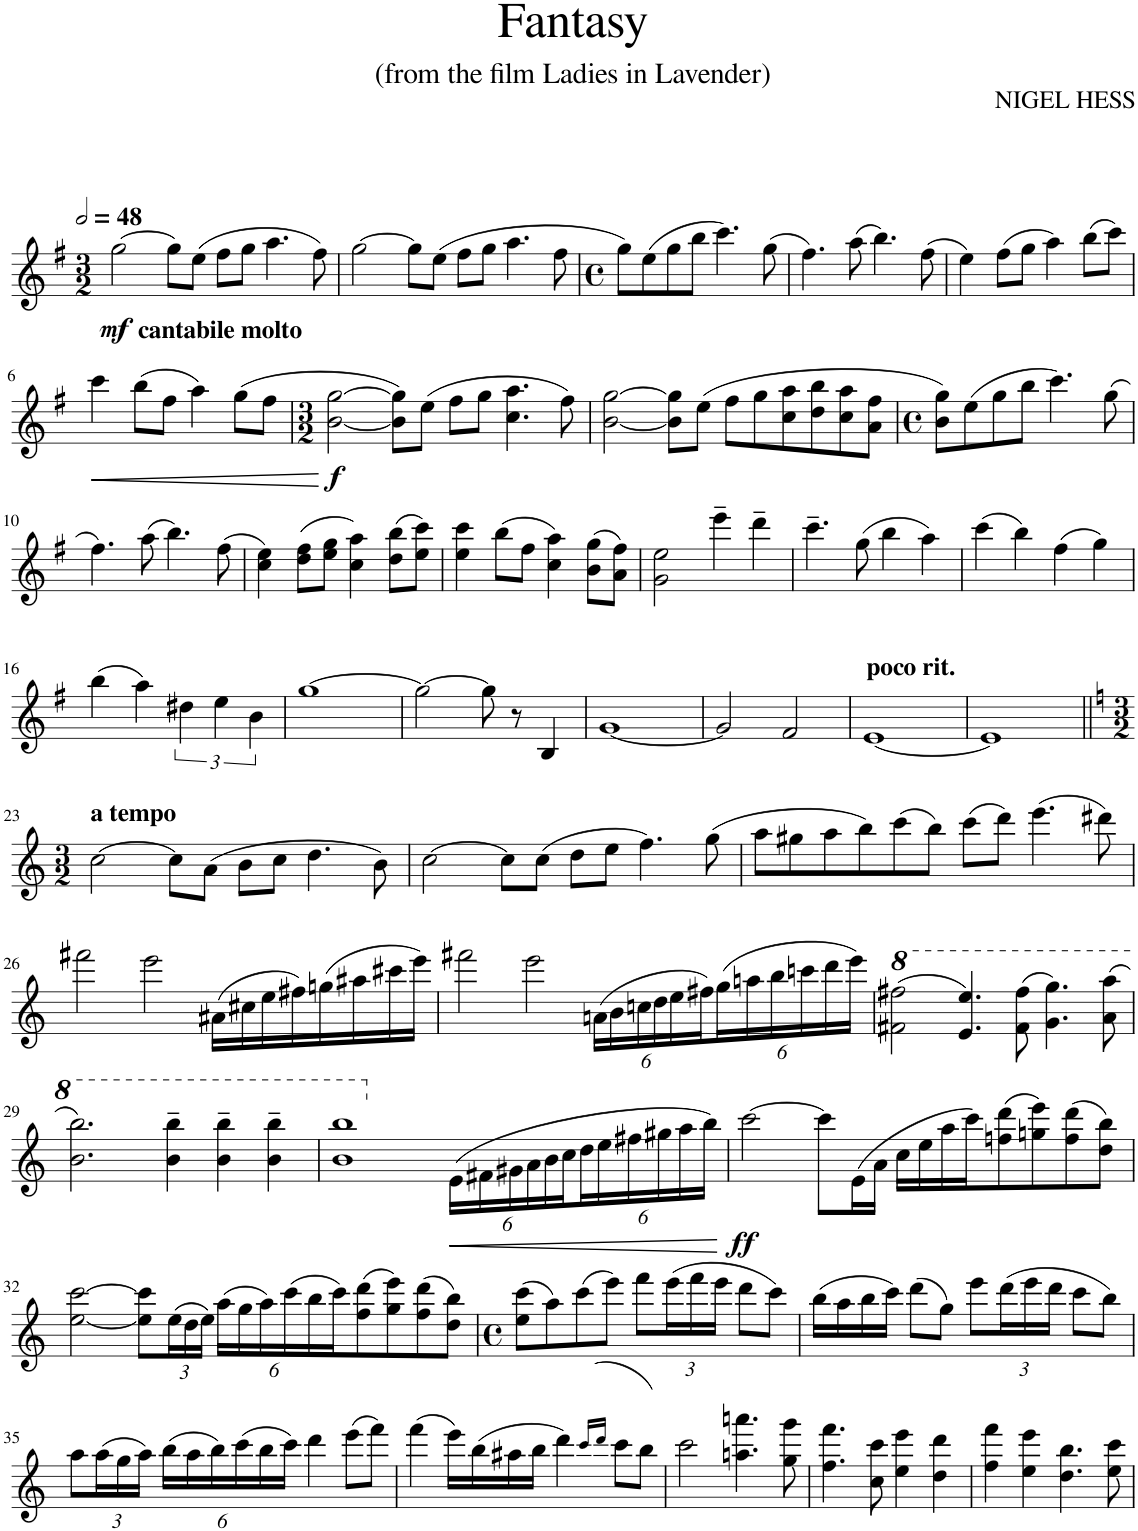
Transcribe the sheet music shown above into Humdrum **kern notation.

**kern	**dynam
*part1	*part1
*staff1	*staff1
*I"小提琴	*
*clefG2	*
*k[f#]	*
*M3/2	*
*MM96	*
=1	=1
!LO:TX:b:B:t=cantabile molto	!
!	!LO:DY:b
[2gg\	mf
8gg\L]	.
(8ee\J	.
8ff#\L	.
8gg\J	.
4.aa\	.
8ff#\)	.
=2	=2
[2gg\	.
8gg\L]	.
(8ee\J	.
8ff#\L	.
8gg\J	.
4.aa\	.
8ff#\	.
=3	=3
*M4/4	*
*met(c)	*
8gg\L)	.
(8ee\	.
8gg\	.
8bb\J	.
4.ccc\)	.
(8gg\	.
=4	=4
4.ff#\)	.
(8aa\	.
4.bb\)	.
(8ff#\	.
=5	=5
4ee\)	.
(8ff#\L	.
8gg\J	.
4aa\)	.
(8bb\L	.
8ccc\J)	.
!!LO:LB:g=z
=6	=6
!	!LO:HP:b
4ccc\	<
(8bb\L	.
8ff#\J	.
4aa\)	.
(8gg\L	.
8ff#\J	.
.	[
=7	=7
*M3/2	*
!	!LO:DY:b
[2b\ [2gg\	f
8b\] 8gg\]L)	.
(8ee\J	.
8ff#\L	.
8gg\J	.
4.cc\ 4.aa\	.
8ff#\)	.
=8	=8
[2b\ [2gg\	.
8b\] 8gg\]L	.
(8ee\J	.
8ff#\L	.
8gg\	.
8cc\ 8aa\	.
8dd\ 8bb\	.
8cc\ 8aa\	.
8a\ 8ff#\J	.
=9	=9
*M4/4	*
*met(c)	*
8b\ 8gg\L)	.
(8ee\	.
8gg\	.
8bb\J	.
4.ccc\)	.
(8gg\	.
!!LO:LB:g=z
=10	=10
4.ff#\)	.
(8aa\	.
4.bb\)	.
(8ff#\	.
=11	=11
4cc\ 4ee\)	.
(8dd\ 8ff#\L	.
8ee\ 8gg\J	.
4cc\ 4aa\)	.
(8dd\ 8bb\L	.
8ee\ 8ccc\J)	.
=12	=12
4ee\ 4ccc\	.
(8bb\L	.
8ff#\J	.
4cc\ 4aa\)	.
(8b\ 8gg\L	.
8a\ 8ff#\J)	.
=13	=13
2g\ 2ee\	.
4eee~\	.
4ddd~\	.
=14	=14
4.ccc~\	.
(8gg\	.
4bb\	.
4aa\)	.
=15	=15
(4ccc\	.
4bb\)	.
(4ff#\	.
4gg\)	.
!!LO:LB:g=z
=16	=16
(4bb\	.
4aa\)	.
6dd#X\	.
6ee\	.
6b\	.
=17	=17
[1gg	.
=18	=18
2gg\_	.
8gg\]	.
8r	.
4B/	.
=19	=19
[1g	.
=20	=20
2g/]	.
2f#/	.
=21	=21
!LO:TX:a:B:t=poco rit.	!
[1e	.
=22	=22
1e]	.
!!LO:LB:g=z
=23||	=23||
*k[]	*
*M3/2	*
!LO:TX:a:B:t=a tempo	!
[2cc\	.
8cc\L]	.
(8a\J	.
8b\L	.
8cc\J	.
4.dd\	.
8b\)	.
=24	=24
[2cc\	.
8cc\L]	.
(8cc\J	.
8dd\L	.
8ee\J	.
4.ff\)	.
(8gg\	.
=25	=25
8aa\L	.
8gg#X\	.
8aa\	.
8bb\)	.
(8ccc\	.
8bb\J)	.
(8ccc\L	.
8ddd\J)	.
(4.eee\	.
8ddd#X\)	.
!!LO:LB:g=z
=26	=26
*k[]	*
2fff#X\	.
2eee\	.
(16a#X\LL	.
16cc#X\	.
16ee\	.
16ff#X\)	.
(16ggn\	.
16aa#X\	.
16ccc#X\	.
16eee\JJ)	.
=27	=27
2fff#X\	.
2eee\	.
*Xbrackettup	*
(24an\LL	.
24b\	.
24ccn\	.
24dd\	.
24ee\	.
24ff#X\)	.
(24gg\	.
24aan\	.
24bb\	.
24cccn\	.
24ddd\	.
24eee\JJ)	.
=28	=28
*8va	*
(2ff#X\ 2fff#X\	.
4.ee/ 4.eee/)	.
(8ff#\ 8fff#\	.
4.gg\ 4.ggg\)	.
(8aa\ 8aaa\	.
!!LO:LB:g=z
=29	=29
2.bb\ 2.bbb\)	.
4bb\~ 4bbb\~	.
4bb\~ 4bbb\~	.
4bb\~ 4bbb\~	.
=30	=30
1bb 1bbb	.
*X8va	*
!	!LO:HP:b
(24e\LL	<
24f#X\	.
24g#X\	.
24a\	.
24b\	.
24cc\	.
24dd\	.
24ee\	.
24ff#X\	.
24gg#X\	.
24aa\	.
24bb\JJ)	.
.	[
=31	=31
!	!LO:DY:b
[2ccc\	ff
8ccc\L]	.
(16e\L	.
16a\JJ	.
16cc\LL	.
16ee\	.
16aa\	.
16ccc\J)	.
(8ffn\ 8ddd\	.
8ggn\ 8eee\)	.
(8ff\ 8ddd\	.
8dd\ 8bb\J)	.
!!LO:LB:g=z
=32	=32
[2ee\ [2ccc\	.
8ee\] 8ccc\]L	.
(24ee\L	.
24dd\	.
24ee\JJ)	.
(24aa\LL	.
24gg\	.
24aa\)	.
(24ccc\	.
24bb\	.
24ccc\J)	.
(8ff\ 8ddd\	.
8gg\ 8eee\)	.
(8ff\ 8ddd\	.
8dd\ 8bb\J)	.
=33	=33
*M4/4	*
*met(c)	*
(8ee\ 8ccc\L	.
8aa\)	.
(8ccc\	.
8eee\J)	.
8fff\L	.
(24eee\L	.
24fff\	.
24eee\JJ	.
8ddd\L	.
8ccc\J)	.
=34	=34
(16bb\LL	.
16aa\	.
16bb\	.
16ccc\JJ)	.
(8ddd\L	.
8gg\J)	.
8eee\L	.
(24ddd\L	.
24eee\	.
24ddd\JJ	.
8ccc\L	.
8bb\J)	.
!!LO:LB:g=z
=35	=35
8aa\L	.
(24aa\L	.
24gg\	.
24aa\JJ)	.
(24bb\LL	.
24aa\	.
24bb\)	.
(24ccc\	.
24bb\	.
24ccc\JJ)	.
4ddd\	.
(8eee\L	.
8fff\J)	.
=36	=36
(4fff\	.
16eee\LL)	.
(16bb\	.
16aa#X\	.
16bb\JJ	.
4ddd\)	.
(16qccc/LL	.
16qddd/JJ	.
8ccc\L	.
8bb\J)	.
=37	=37
2ccc\	.
4.aan\ 4.aaan\	.
8gg\ 8ggg\	.
=38	=38
4.ff\ 4.fff\	.
8cc\ 8ccc\	.
4ee\ 4eee\	.
4dd\ 4ddd\	.
=39	=39
4ff\ 4fff\	.
4ee\ 4eee\	.
4.dd\ 4.bb\	.
8ee\ 8ccc\	.
=	=
*-	*-
